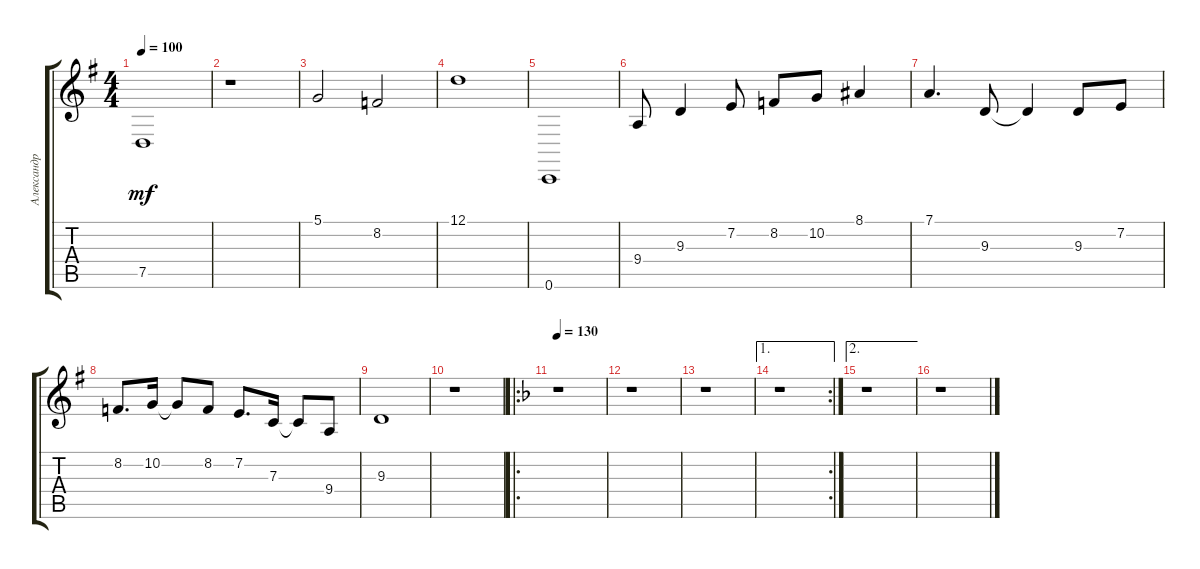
\track ("Александр Андрюхин" "Александр ") {instrument acousticgrandpiano}
\staff {score tabs}
\tuning (D4 A3 F3 C3 G2 C2) {hide}
\ts (4 4)
\tempo 100
\clef g2
\ks g
7.5.1{dy mf} |
r.1 |
5.1.2 8.2.2 |
12.1.1 |
0.6.1 |
9.4.8 9.3.4 7.2.8 8.2.8 10.2.8 8.1.4 |
7.1.4{d} 9.3.8 9.3{t}.4 9.3.8 7.2.8 |
8.2.8{d} 10.2.16 10.2{t}.8 8.2.8 7.2.8{d} 7.3.16 7.3{t}.8 9.4.8 |
9.3.1 |
r.1 |
\ro
\tempo 130
\ks f
r.1 |
r.1 |
r.1 |
\ae 1
\rc 2
r.1 |
\ae 2
r.1 |
r.1
